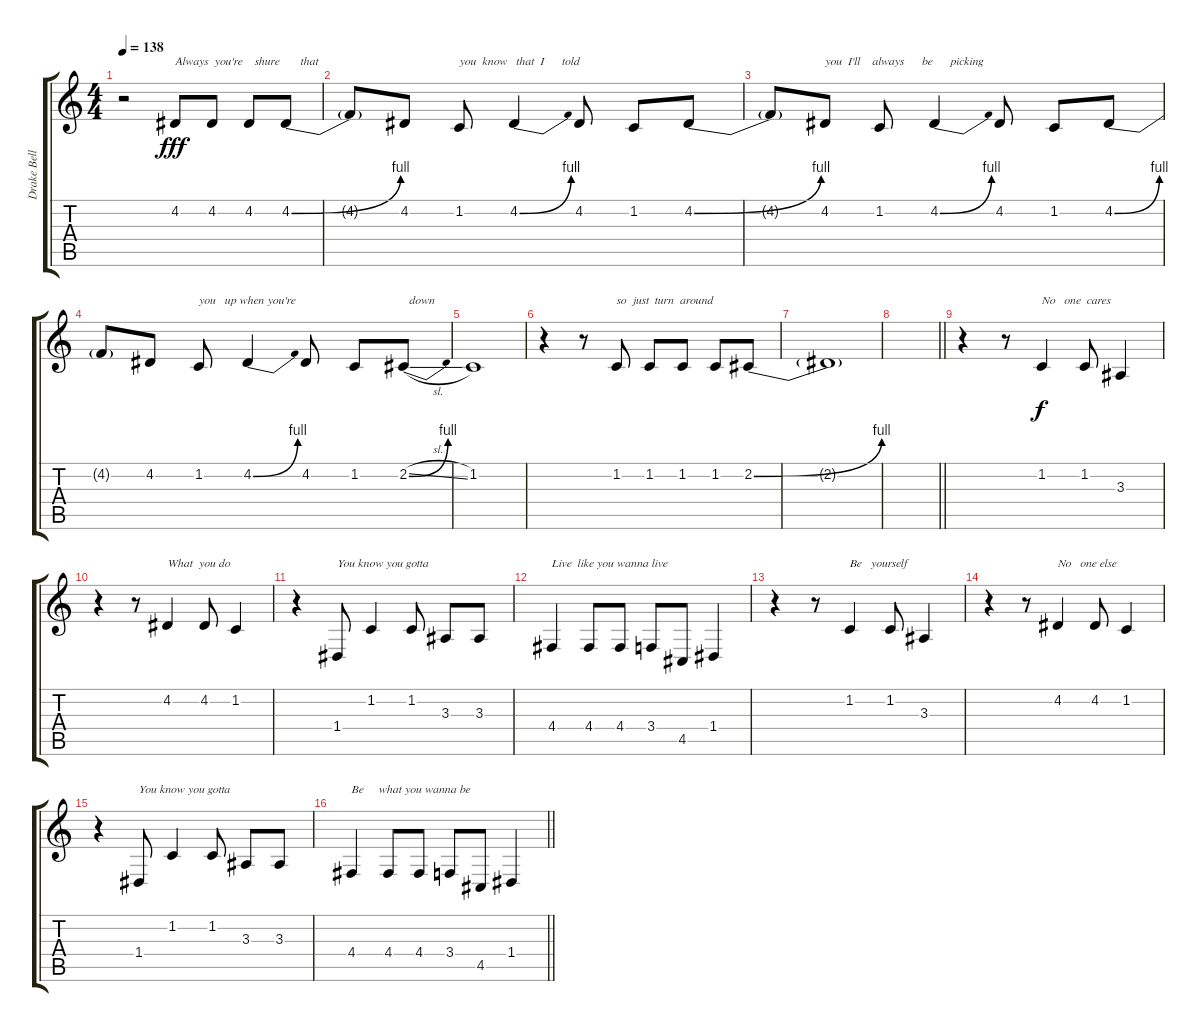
\track ("Drake Bell Voice" "Drake Bell") {instrument lead6voice}
\staff {score tabs}
\tuning (E4 B3 G3 D3 A2 E2) {hide}
\ts (4 4)
\tempo 138
\clef g2
\ks c
r.2{dy f} 4.2.8{txt "Always  you're    shure       that" dy fff} 4.2.8 4.2.8 4.2{be (bend 0 0 60 4)}.8 |
4.2{t}.8 4.2.8 1.2.8{txt "you  know   that  I      told"} 4.2{be (bend 0 0 60 4)}.4 4.2.8 1.2.8 4.2{be (bend 0 0 60 4)}.8 |
4.2{t}.8 4.2.8{txt "you  I'll    always      be      picking       "} 1.2.8 4.2{be (bend 0 0 60 4)}.4 4.2.8 1.2.8 4.2{be (bend 0 0 60 4)}.8 |
4.2{t}.8 4.2.8 1.2.8{txt "you   up when you're "} 4.2{be (bend 0 0 60 4)}.4 4.2.8 1.2.8 2.2{be (bend 0 0 60 4) sl}.8{txt "  down"} |
1.2.1 |
r.4 r.8 1.2.8{txt "so  just  turn  around"} 1.2.8 1.2.8 1.2.8 2.2{be (bend 0 0 60 4)}.8 |
2.2{t}.1 |
\barLineRight lightlight
|
r.4 r.8 1.2.4{txt "No   one  cares" dy f} 1.2.8 3.3.4 |
r.4 r.8 4.2.4{txt "What  you do"} 4.2.8 1.2.4 |
r.4 1.4.8{txt "You know you gotta"} 1.2.4 1.2.8 3.3.8 3.3.8 |
4.4.4{txt "Live  like you wanna live"} 4.4.8 4.4.8 3.4.8 4.5.8 1.4.4 |
r.4 r.8 1.2.4{txt "Be   yourself"} 1.2.8 3.3.4 |
r.4 r.8 4.2.4{txt "No   one else"} 4.2.8 1.2.4 |
r.4 1.4.8{txt "You know you gotta"} 1.2.4 1.2.8 3.3.8 3.3.8 |
\barLineRight lightlight
4.4.4{txt "Be     what you wanna be"} 4.4.8 4.4.8 3.4.8 4.5.8 1.4.4
